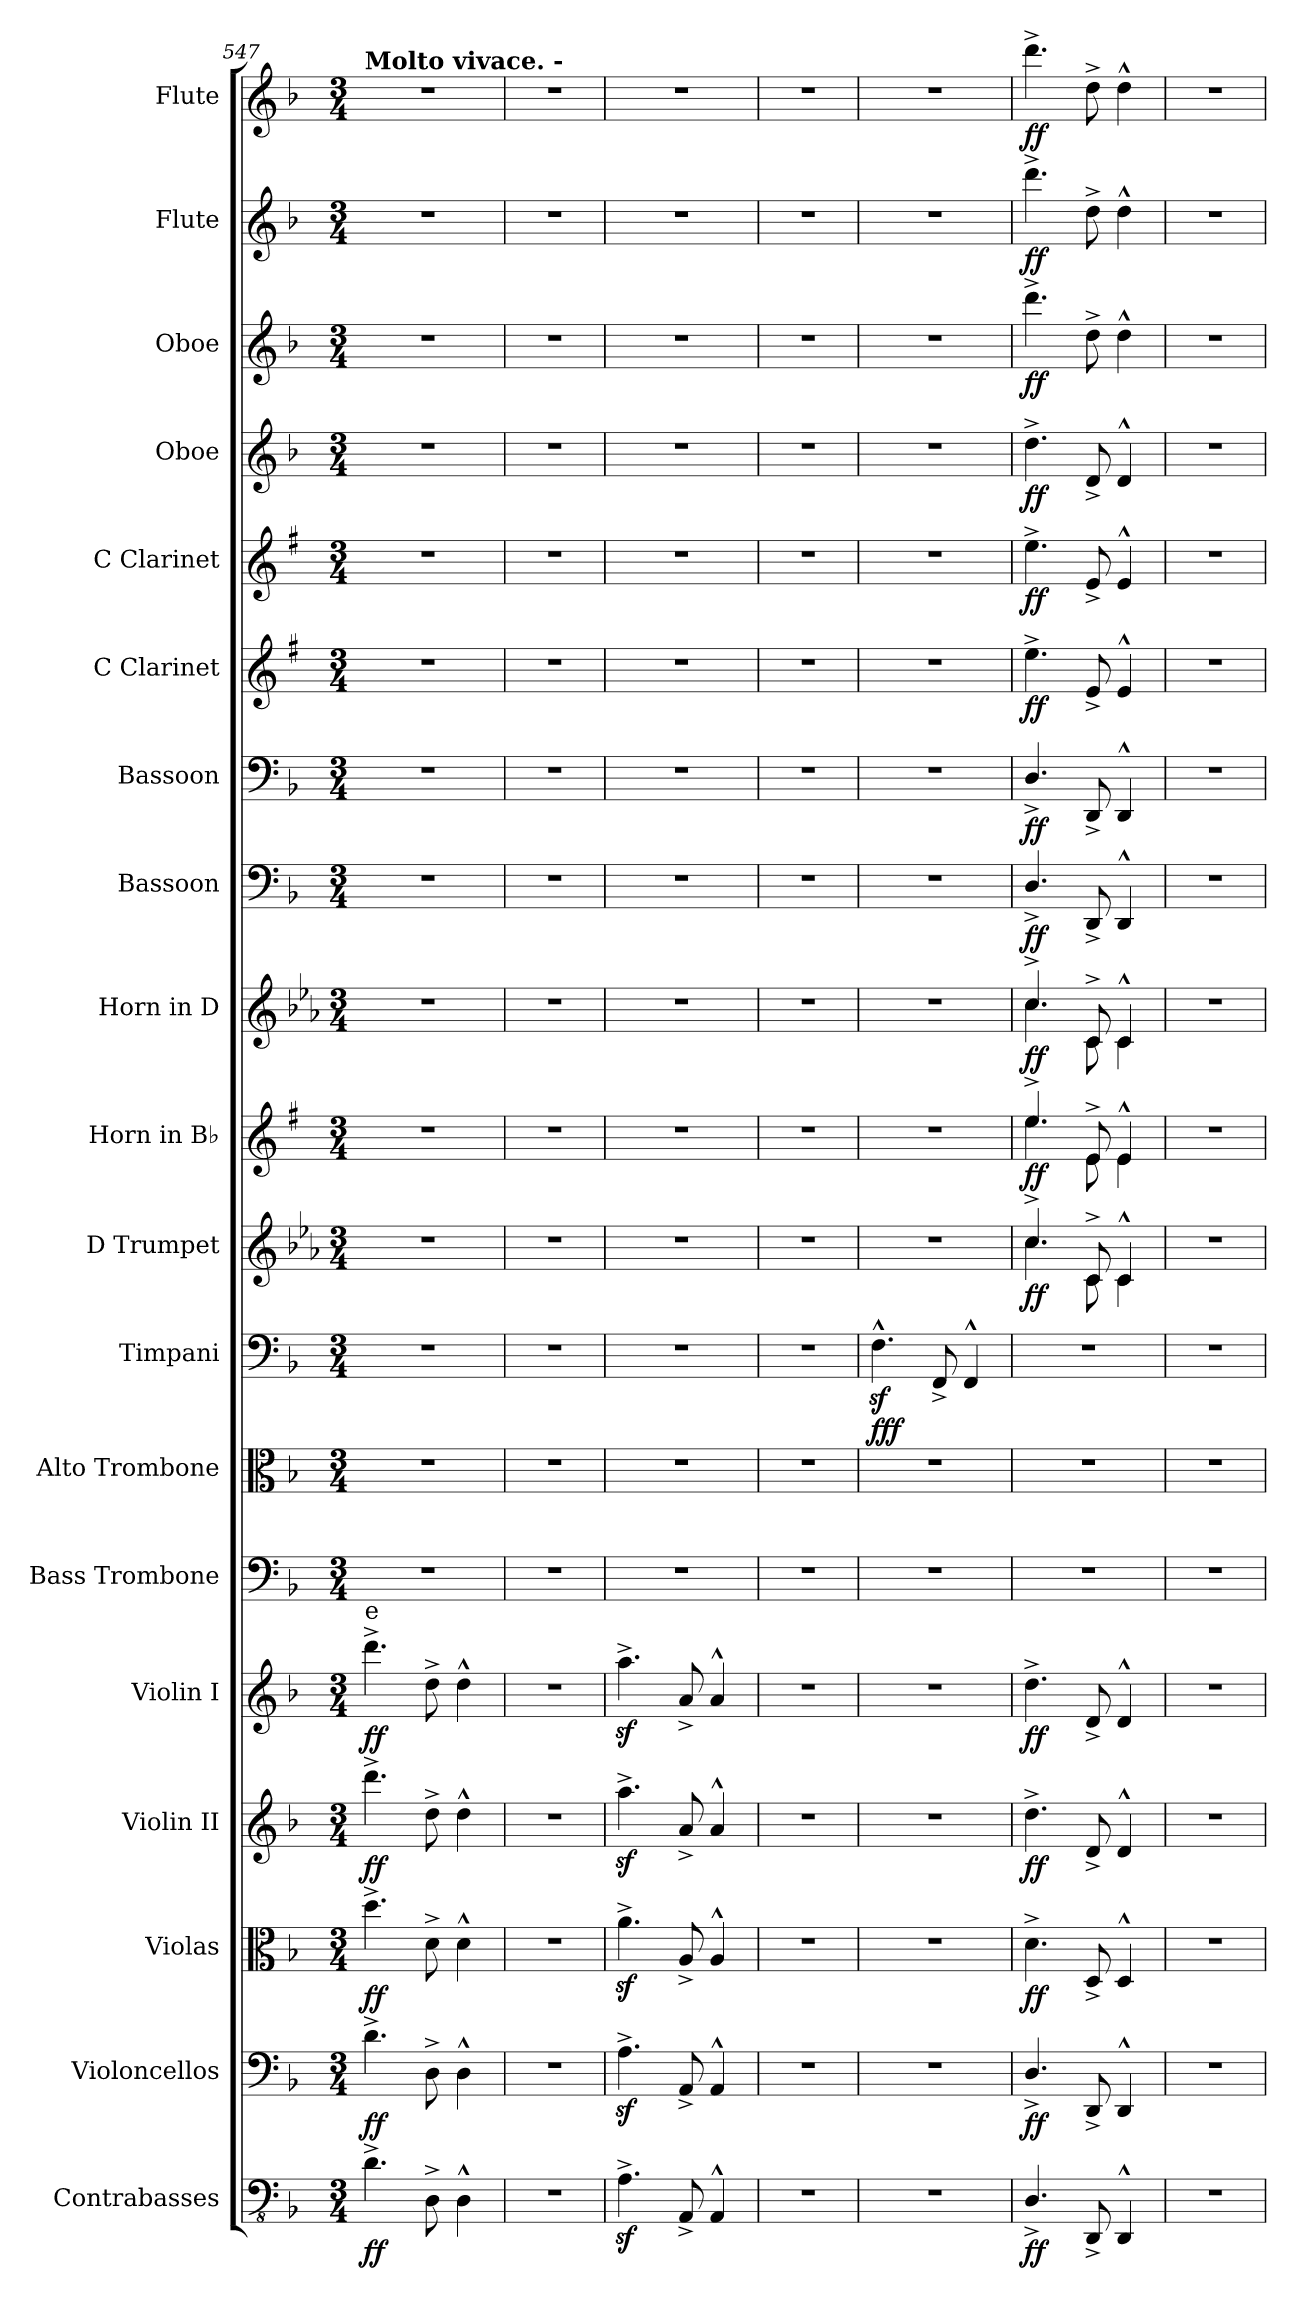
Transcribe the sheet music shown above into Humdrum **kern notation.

**kern	**dynam	**kern	**dynam	**kern	**dynam	**kern	**dynam	**kern	**dynam	**kern	**kern	**kern	**dynam	**kern	**dynam	**kern	**dynam	**kern	**dynam	**kern	**dynam	**kern	**dynam	**kern	**dynam	**kern	**dynam	**kern	**dynam	**kern	**dynam	**kern	**dynam	**kern	**dynam
*part19	*part19	*part18	*part18	*part17	*part17	*part16	*part16	*part15	*part15	*part14	*part13	*part12	*part12	*part11	*part11	*part10	*part10	*part9	*part9	*part8	*part8	*part7	*part7	*part6	*part6	*part5	*part5	*part4	*part4	*part3	*part3	*part2	*part2	*part1	*part1
*staff19	*staff19	*staff18	*staff18	*staff17	*staff17	*staff16	*staff16	*staff15	*staff15	*staff14	*staff13	*staff12	*staff12	*staff11	*staff11	*staff10	*staff10	*staff9	*staff9	*staff8	*staff8	*staff7	*staff7	*staff6	*staff6	*staff5	*staff5	*staff4	*staff4	*staff3	*staff3	*staff2	*staff2	*staff1	*staff1
*I"Contrabasses	*	*I"Violoncellos	*	*I"Violas	*	*I"Violin II	*	*I"Violin I	*	*I"Bass Trombone	*I"Alto Trombone	*I"Timpani	*	*I"D Trumpet	*	*I"Horn in B♭	*	*I"Horn in D	*	*I"Bassoon	*	*I"Bassoon	*	*I"C Clarinet	*	*I"C Clarinet	*	*I"Oboe	*	*I"Oboe	*	*I"Flute	*	*I"Flute	*
*I'Cbs.	*	*I'Vcs.	*	*I'Vlas.	*	*I'Vln II.	*	*I'Vln I.	*	*I'B. Tbn.	*I'A. Tbn.	*I'Timp.	*	*I'D Tpt.	*	*	*	*I'Hn.	*	*I'Bsn.	*	*I'Bsn.	*	*I'C Cl.	*	*I'C Cl.	*	*I'Ob.	*	*I'Ob.	*	*I'Fl.	*	*I'Fl.	*
!!LO:PB:g=z
*clefFv4	*	*clefF4	*	*clefC3	*	*clefG2	*	*clefG2	*	*clefF4	*clefC3	*clefF4	*	*clefG2	*	*clefG2	*	*clefG2	*	*clefF4	*	*clefF4	*	*clefG2	*	*clefG2	*	*clefG2	*	*clefG2	*	*clefG2	*	*clefG2	*
*	*	*	*	*	*	*	*	*	*	*	*	*	*	*ITrd-1c-2	*	*ITrd1c2	*	*ITrd6c10	*	*	*	*	*	*ITrd1c2	*	*ITrd1c2	*	*	*	*	*	*	*	*	*
*k[b-]	*	*k[b-]	*	*k[b-]	*	*k[b-]	*	*k[b-]	*	*k[b-]	*k[b-]	*k[b-]	*	*k[b-]	*	*k[b-]	*	*k[b-]	*	*k[b-]	*	*k[b-]	*	*k[b-]	*	*k[b-]	*	*k[b-]	*	*k[b-]	*	*k[b-]	*	*k[b-]	*
*M3/4	*	*M3/4	*	*M3/4	*	*M3/4	*	*M3/4	*	*M3/4	*M3/4	*M3/4	*	*M3/4	*	*M3/4	*	*M3/4	*	*M3/4	*	*M3/4	*	*M3/4	*	*M3/4	*	*M3/4	*	*M3/4	*	*M3/4	*	*M3/4	*
*MM348	*	*MM348	*	*MM348	*	*MM348	*	*MM348	*	*MM348	*MM348	*MM348	*	*MM348	*	*MM348	*	*MM348	*	*MM348	*	*MM348	*	*MM348	*	*MM348	*	*MM348	*	*MM348	*	*MM348	*	*MM348	*
=547	=547	=547	=547	=547	=547	=547	=547	=547	=547	=547	=547	=547	=547	=547	=547	=547	=547	=547	=547	=547	=547	=547	=547	=547	=547	=547	=547	=547	=547	=547	=547	=547	=547	=547	=547
!	!	!	!	!	!	!	!	!	!	!	!	!	!	!	!	!	!	!	!	!	!	!	!	!	!	!	!	!	!	!	!	!	!	!LO:TX:a:B:t=Molto vivace. -	!
!	!	!	!	!	!	!	!	!LO:TX:a:t=e	!	!	!	!	!	!	!	!	!	!	!	!	!	!	!	!	!	!	!	!	!	!	!	!	!	!	!
!	!LO:DY:b	!	!LO:DY:b	!	!LO:DY:b	!	!LO:DY:b	!	!LO:DY:b	!	!	!	!	!	!	!	!	!	!	!	!	!	!	!	!	!	!	!	!	!	!	!	!	!	!
4.D^\	ff	4.d^\	ff	4.dd^\	ff	4.ddd^\	ff	4.ddd^\	ff	2.r	2.r	2.r	.	2.r	.	2.r	.	2.r	.	2.r	.	2.r	.	2.r	.	2.r	.	2.r	.	2.r	.	2.r	.	2.r	.
8DD^\	.	8D^\	.	8d^\	.	8dd^\	.	8dd^\	.	.	.	.	.	.	.	.	.	.	.	.	.	.	.	.	.	.	.	.	.	.	.	.	.	.	.
4DD^^\	.	4D^^\	.	4d^^\	.	4dd^^\	.	4dd^^\	.	.	.	.	.	.	.	.	.	.	.	.	.	.	.	.	.	.	.	.	.	.	.	.	.	.	.
=548	=548	=548	=548	=548	=548	=548	=548	=548	=548	=548	=548	=548	=548	=548	=548	=548	=548	=548	=548	=548	=548	=548	=548	=548	=548	=548	=548	=548	=548	=548	=548	=548	=548	=548	=548
2.r	.	2.r	.	2.r	.	2.r	.	2.r	.	2.r	2.r	2.r	.	2.r	.	2.r	.	2.r	.	2.r	.	2.r	.	2.r	.	2.r	.	2.r	.	2.r	.	2.r	.	2.r	.
=549	=549	=549	=549	=549	=549	=549	=549	=549	=549	=549	=549	=549	=549	=549	=549	=549	=549	=549	=549	=549	=549	=549	=549	=549	=549	=549	=549	=549	=549	=549	=549	=549	=549	=549	=549
4.AAz<^\	.	4.Az<^\	.	4.az<^\	.	4.aaz<^\	.	4.aaz<^\	.	2.r	2.r	2.r	.	2.r	.	2.r	.	2.r	.	2.r	.	2.r	.	2.r	.	2.r	.	2.r	.	2.r	.	2.r	.	2.r	.
8AAA^/	.	8AA^/	.	8A^/	.	8a^/	.	8a^/	.	.	.	.	.	.	.	.	.	.	.	.	.	.	.	.	.	.	.	.	.	.	.	.	.	.	.
4AAA^^/	.	4AA^^/	.	4A^^/	.	4a^^/	.	4a^^/	.	.	.	.	.	.	.	.	.	.	.	.	.	.	.	.	.	.	.	.	.	.	.	.	.	.	.
=550	=550	=550	=550	=550	=550	=550	=550	=550	=550	=550	=550	=550	=550	=550	=550	=550	=550	=550	=550	=550	=550	=550	=550	=550	=550	=550	=550	=550	=550	=550	=550	=550	=550	=550	=550
2.r	.	2.r	.	2.r	.	2.r	.	2.r	.	2.r	2.r	2.r	.	2.r	.	2.r	.	2.r	.	2.r	.	2.r	.	2.r	.	2.r	.	2.r	.	2.r	.	2.r	.	2.r	.
=551	=551	=551	=551	=551	=551	=551	=551	=551	=551	=551	=551	=551	=551	=551	=551	=551	=551	=551	=551	=551	=551	=551	=551	=551	=551	=551	=551	=551	=551	=551	=551	=551	=551	=551	=551
!	!	!	!	!	!	!	!	!	!	!	!	!	!LO:DY:b	!	!	!	!	!	!	!	!	!	!	!	!	!	!	!	!	!	!	!	!	!	!
2.r	.	2.r	.	2.r	.	2.r	.	2.r	.	2.r	2.r	4.Fz<^^\	fff	2.r	.	2.r	.	2.r	.	2.r	.	2.r	.	2.r	.	2.r	.	2.r	.	2.r	.	2.r	.	2.r	.
.	.	.	.	.	.	.	.	.	.	.	.	8FF^/	.	.	.	.	.	.	.	.	.	.	.	.	.	.	.	.	.	.	.	.	.	.	.
.	.	.	.	.	.	.	.	.	.	.	.	4FF^^/	.	.	.	.	.	.	.	.	.	.	.	.	.	.	.	.	.	.	.	.	.	.	.
=552	=552	=552	=552	=552	=552	=552	=552	=552	=552	=552	=552	=552	=552	=552	=552	=552	=552	=552	=552	=552	=552	=552	=552	=552	=552	=552	=552	=552	=552	=552	=552	=552	=552	=552	=552
*	*	*	*	*	*	*	*	*	*	*	*	*	*	*^	*	*^	*	*^	*	*	*	*	*	*	*	*	*	*	*	*	*	*	*	*	*
!	!LO:DY:b	!	!LO:DY:b	!	!LO:DY:b	!	!LO:DY:b	!	!LO:DY:b	!	!	!	!	!	!	!LO:DY:b	!	!	!LO:DY:b	!	!	!LO:DY:b	!	!LO:DY:b	!	!LO:DY:b	!	!LO:DY:b	!	!LO:DY:b	!	!LO:DY:b	!	!LO:DY:b	!	!LO:DY:b	!	!LO:DY:b
4.DD^/	ff	4.D^/	ff	4.d^\	ff	4.dd^\	ff	4.dd^\	ff	2.r	2.r	2.r	.	4.dd^/	4.dd\	ff	4.dd^/	4.dd\	ff	4.d^/	4.d\	ff	4.D^/	ff	4.D^/	ff	4.dd^\	ff	4.dd^\	ff	4.dd^\	ff	4.ddd^\	ff	4.ddd^\	ff	4.ddd^\	ff
8DDD^/	.	8DD^/	.	8D^/	.	8d^/	.	8d^/	.	.	.	.	.	8d^/	8d\	.	8d^/	8d\	.	8D^/	8D\	.	8DD^/	.	8DD^/	.	8d^/	.	8d^/	.	8d^/	.	8dd^\	.	8dd^\	.	8dd^\	.
4DDD^^/	.	4DD^^/	.	4D^^/	.	4d^^/	.	4d^^/	.	.	.	.	.	4d^^/	4d\	.	4d^^/	4d\	.	4D^^/	4D\	.	4DD^^/	.	4DD^^/	.	4d^^/	.	4d^^/	.	4d^^/	.	4dd^^\	.	4dd^^\	.	4dd^^\	.
*	*	*	*	*	*	*	*	*	*	*	*	*	*	*v	*v	*	*	*	*	*v	*v	*	*	*	*	*	*	*	*	*	*	*	*	*	*	*	*	*
*	*	*	*	*	*	*	*	*	*	*	*	*	*	*	*	*v	*v	*	*	*	*	*	*	*	*	*	*	*	*	*	*	*	*	*	*	*
=553	=553	=553	=553	=553	=553	=553	=553	=553	=553	=553	=553	=553	=553	=553	=553	=553	=553	=553	=553	=553	=553	=553	=553	=553	=553	=553	=553	=553	=553	=553	=553	=553	=553	=553	=553
2.r	.	2.r	.	2.r	.	2.r	.	2.r	.	2.r	2.r	2.r	.	2.r	.	2.r	.	2.r	.	2.r	.	2.r	.	2.r	.	2.r	.	2.r	.	2.r	.	2.r	.	2.r	.
=	=	=	=	=	=	=	=	=	=	=	=	=	=	=	=	=	=	=	=	=	=	=	=	=	=	=	=	=	=	=	=	=	=	=	=
*-	*-	*-	*-	*-	*-	*-	*-	*-	*-	*-	*-	*-	*-	*-	*-	*-	*-	*-	*-	*-	*-	*-	*-	*-	*-	*-	*-	*-	*-	*-	*-	*-	*-	*-	*-
